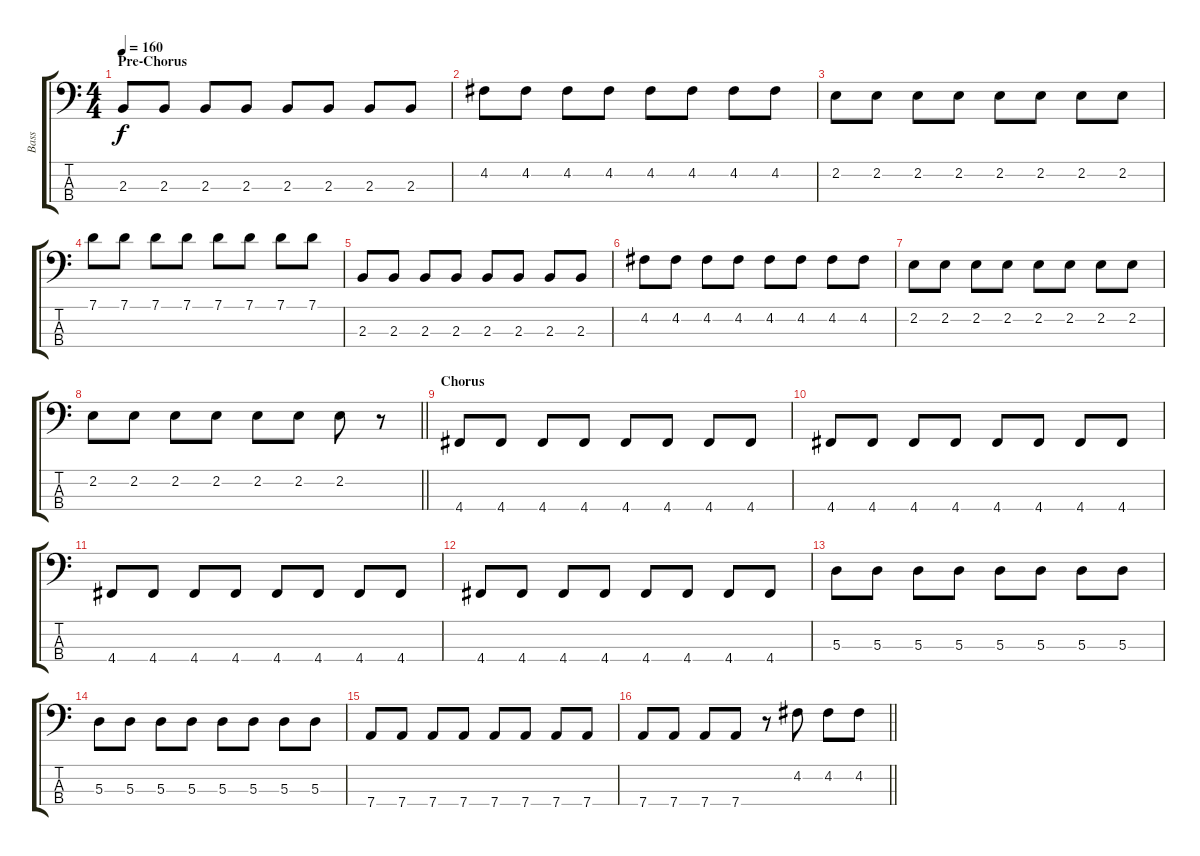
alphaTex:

\track ("Bass" "Bass") {instrument electricbasspick}
\staff {score tabs}
\tuning (G2 D2 A1 D1) {hide}
\ts (4 4)
\section ("" "Pre-Chorus")
\tempo 160
\clef f4
\ks c
2.3.8{dy f} 2.3.8 2.3.8 2.3.8 2.3.8 2.3.8 2.3.8 2.3.8 |
4.2.8 4.2.8 4.2.8 4.2.8 4.2.8 4.2.8 4.2.8 4.2.8 |
2.2.8 2.2.8 2.2.8 2.2.8 2.2.8 2.2.8 2.2.8 2.2.8 |
7.1.8 7.1.8 7.1.8 7.1.8 7.1.8 7.1.8 7.1.8 7.1.8 |
2.3.8 2.3.8 2.3.8 2.3.8 2.3.8 2.3.8 2.3.8 2.3.8 |
4.2.8 4.2.8 4.2.8 4.2.8 4.2.8 4.2.8 4.2.8 4.2.8 |
2.2.8 2.2.8 2.2.8 2.2.8 2.2.8 2.2.8 2.2.8 2.2.8 |
\barLineRight lightlight
2.2.8 2.2.8 2.2.8 2.2.8 2.2.8 2.2.8 2.2.8 r.8 |
\section ("" "Chorus")
4.4.8 4.4.8 4.4.8 4.4.8 4.4.8 4.4.8 4.4.8 4.4.8 |
4.4.8 4.4.8 4.4.8 4.4.8 4.4.8 4.4.8 4.4.8 4.4.8 |
4.4.8 4.4.8 4.4.8 4.4.8 4.4.8 4.4.8 4.4.8 4.4.8 |
4.4.8 4.4.8 4.4.8 4.4.8 4.4.8 4.4.8 4.4.8 4.4.8 |
5.3.8 5.3.8 5.3.8 5.3.8 5.3.8 5.3.8 5.3.8 5.3.8 |
5.3.8 5.3.8 5.3.8 5.3.8 5.3.8 5.3.8 5.3.8 5.3.8 |
7.4.8 7.4.8 7.4.8 7.4.8 7.4.8 7.4.8 7.4.8 7.4.8 |
\barLineRight lightlight
7.4.8 7.4.8 7.4.8 7.4.8 r.8 4.2.8 4.2.8 4.2.8
